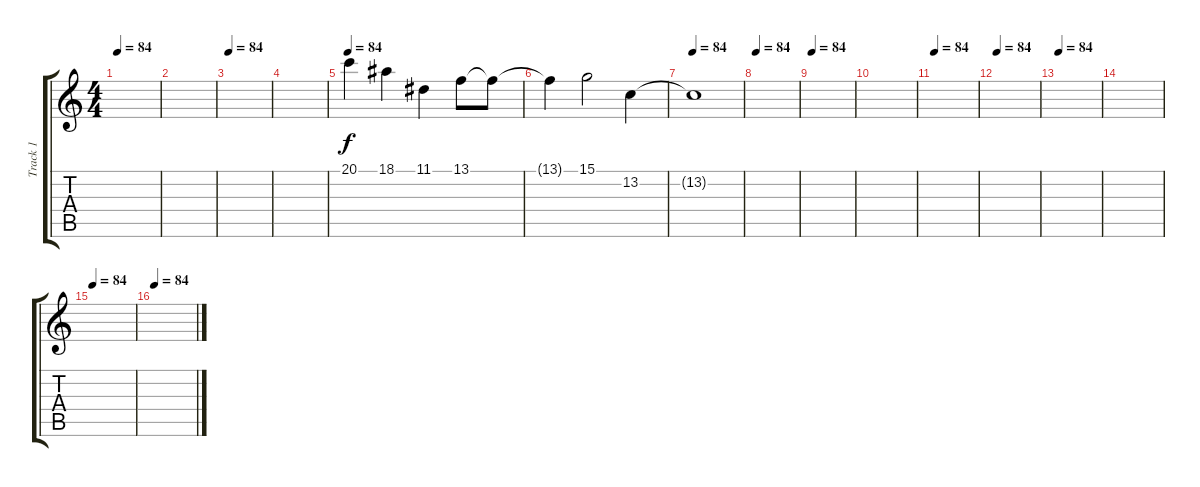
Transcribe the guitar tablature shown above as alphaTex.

\track ("Track 1" "Track 1") {instrument stringensemble1}
\staff {score tabs}
\tuning (E4 B3 G3 D3 A2 E2) {hide}
\ts (4 4)
\tempo 84
\clef g2
\ks c
|
|
\tempo 84
|
|
\tempo 105
\tempo 84
20.1.4 18.1.4 11.1.4 13.1.8 13.1{t}.8 |
13.1{t}.4 15.1.2 13.2.4 |
\tempo 84
13.2{t}.1 |
\tempo 84
|
\tempo 84
|
|
\tempo 84
|
\tempo 84
|
\tempo 84
|
|
\tempo 84
|
\tempo 84
